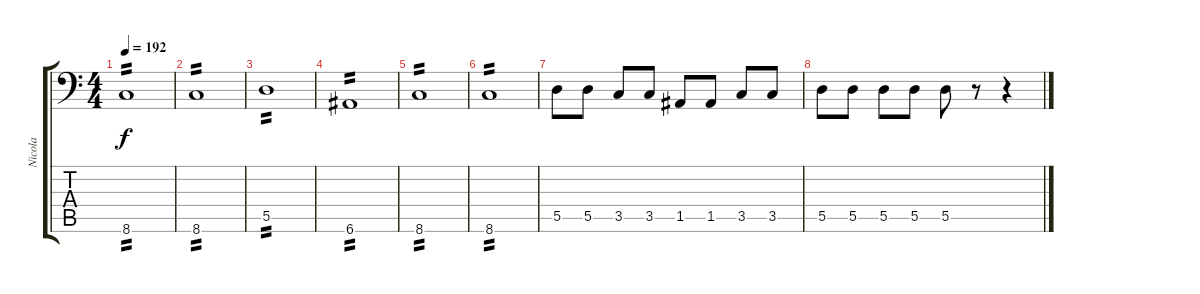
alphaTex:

\track ("Nicola" "Nicola") {instrument electricbasspick}
\staff {score tabs}
\tuning (E3 B2 G2 D2 A1 E1) {hide}
\ts (4 4)
\tempo 192
\clef f4
\ks c
8.6.1{tp 2 dy f} |
8.6.1{tp 2} |
5.5.1{tp 2} |
6.6.1{tp 2} |
8.6.1{tp 2} |
8.6.1{tp 2} |
5.5.8 5.5.8 3.5.8 3.5.8 1.5.8 1.5.8 3.5.8 3.5.8 |
5.5.8 5.5.8 5.5.8 5.5.8 5.5.8 r.8 r.4
